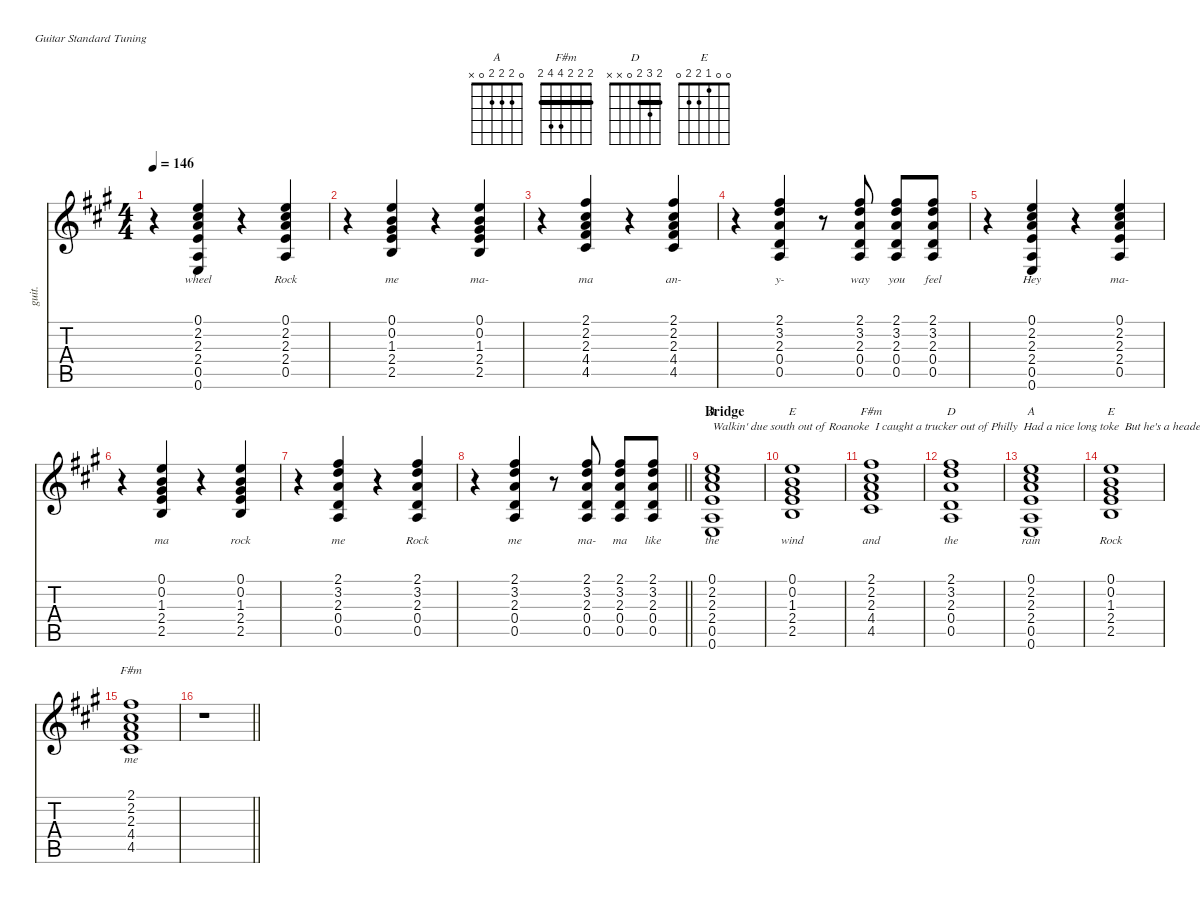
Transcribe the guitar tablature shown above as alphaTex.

\defaultSystemsLayout 4
\hideDynamics
\bracketExtendMode nobrackets
\otherSystemsTrackNameOrientation horizontal
\track ("Guitar - simple1" "guit.") {defaultSystemsLayout 8 instrument acousticguitarsteel}
\staff {score tabs}
\tuning (E4 B3 G3 D3 A2 E2)
\chord ("A" 0 2 2 2 0 x) {showfingering false}
\chord ("F#m" 2 2 2 4 4 2) {showfingering false barre (2 2 2)}
\chord ("D" 2 3 2 0 x x) {showfingering false barre 2}
\chord ("E" 0 0 1 2 2 0) {showfingering false}
\ts (4 4)
\tempo 146
\clef g2
\ks a
r.4{dy f beam Down} (0.1{acc forcenatural} 2.2{acc #} 2.3{acc forcenatural} 2.4{acc forcenatural} 0.5{acc forcenatural} 0.6{acc forcenatural}).4{lyrics (0 "wheel") lyrics (1 "") lyrics (2 "") lyrics (3 "") lyrics (4 "") beam Up} r.4{beam Up} (0.1{acc forcenatural} 2.2{acc #} 2.3{acc forcenatural} 2.4{acc forcenatural} 0.5{acc forcenatural}).4{lyrics (0 "Rock") lyrics (1 "") lyrics (2 "") lyrics (3 "") lyrics (4 "") beam Up} |
r.4{beam Down} (0.1{acc forcenatural} 0.2{acc forcenatural} 1.3{acc #} 2.4{acc forcenatural} 2.5{acc forcenatural}).4{lyrics (0 "me") lyrics (1 "") lyrics (2 "") lyrics (3 "") lyrics (4 "") beam Up} r.4{beam Up} (0.1{acc forcenatural} 0.2{acc forcenatural} 1.3{acc #} 2.4{acc forcenatural} 2.5{acc forcenatural}).4{lyrics (0 "ma-") lyrics (1 "") lyrics (2 "") lyrics (3 "") lyrics (4 "") beam Up} |
r.4{beam Down} (2.1{acc #} 2.2{acc #} 2.3{acc forcenatural} 4.4{acc #} 4.5{acc #}).4{lyrics (0 "ma") lyrics (1 "") lyrics (2 "") lyrics (3 "") lyrics (4 "") beam Up} r.4{beam Up} (2.1{acc #} 2.2{acc #} 2.3{acc forcenatural} 4.4{acc #} 4.5{acc #}).4{lyrics (0 "an-") lyrics (1 "") lyrics (2 "") lyrics (3 "") lyrics (4 "") beam Up} |
r.4{beam Down} (2.1{acc #} 3.2{acc forcenatural} 2.3{acc forcenatural} 0.4{acc forcenatural} 0.5{acc forcenatural}).4{lyrics (0 "y-") lyrics (1 "") lyrics (2 "") lyrics (3 "") lyrics (4 "") beam Up} r.8{beam Up} (2.1{acc #} 3.2{acc forcenatural} 2.3{acc forcenatural} 0.4{acc forcenatural} 0.5{acc forcenatural}).8{lyrics (0 "way") lyrics (1 "") lyrics (2 "") lyrics (3 "") lyrics (4 "") beam Up} (2.1{acc #} 3.2{acc forcenatural} 2.3{acc forcenatural} 0.4{acc forcenatural} 0.5{acc forcenatural}).8{lyrics (0 "you") lyrics (1 "") lyrics (2 "") lyrics (3 "") lyrics (4 "") beam Up} (2.1{acc #} 3.2{acc forcenatural} 2.3{acc forcenatural} 0.4{acc forcenatural} 0.5{acc forcenatural}).8{lyrics (0 "feel") lyrics (1 "") lyrics (2 "") lyrics (3 "") lyrics (4 "") beam Up} |
r.4{beam Down} (0.1{acc forcenatural} 2.2{acc #} 2.3{acc forcenatural} 2.4{acc forcenatural} 0.5{acc forcenatural} 0.6{acc forcenatural}).4{lyrics (0 "Hey") lyrics (1 "") lyrics (2 "") lyrics (3 "") lyrics (4 "") beam Up} r.4{beam Up} (0.1{acc forcenatural} 2.2{acc #} 2.3{acc forcenatural} 2.4{acc forcenatural} 0.5{acc forcenatural}).4{lyrics (0 "ma-") lyrics (1 "") lyrics (2 "") lyrics (3 "") lyrics (4 "") beam Up} |
r.4{beam Down} (0.1{acc forcenatural} 0.2{acc forcenatural} 1.3{acc #} 2.4{acc forcenatural} 2.5{acc forcenatural}).4{lyrics (0 "ma") lyrics (1 "") lyrics (2 "") lyrics (3 "") lyrics (4 "") beam Up} r.4{beam Up} (0.1{acc forcenatural} 0.2{acc forcenatural} 1.3{acc #} 2.4{acc forcenatural} 2.5{acc forcenatural}).4{lyrics (0 "rock") lyrics (1 "") lyrics (2 "") lyrics (3 "") lyrics (4 "") beam Up} |
r.4{beam Down} (2.1{acc #} 3.2{acc forcenatural} 2.3{acc forcenatural} 0.4{acc forcenatural} 0.5{acc forcenatural}).4{lyrics (0 "me") lyrics (1 "") lyrics (2 "") lyrics (3 "") lyrics (4 "") beam Up} r.4{beam Up} (2.1{acc #} 3.2{acc forcenatural} 2.3{acc forcenatural} 0.4{acc forcenatural} 0.5{acc forcenatural}).4{lyrics (0 "Rock") lyrics (1 "") lyrics (2 "") lyrics (3 "") lyrics (4 "") beam Up} |
\barLineRight lightlight
r.4{beam Down} (2.1{acc #} 3.2{acc forcenatural} 2.3{acc forcenatural} 0.4{acc forcenatural} 0.5{acc forcenatural}).4{lyrics (0 "me") lyrics (1 "") lyrics (2 "") lyrics (3 "") lyrics (4 "") beam Up} r.8{beam Up} (2.1{acc #} 3.2{acc forcenatural} 2.3{acc forcenatural} 0.4{acc forcenatural} 0.5{acc forcenatural}).8{lyrics (0 "ma-") lyrics (1 "") lyrics (2 "") lyrics (3 "") lyrics (4 "") beam Up} (2.1{acc #} 3.2{acc forcenatural} 2.3{acc forcenatural} 0.4{acc forcenatural} 0.5{acc forcenatural}).8{lyrics (0 "ma") lyrics (1 "") lyrics (2 "") lyrics (3 "") lyrics (4 "") beam Up} (2.1{acc #} 3.2{acc forcenatural} 2.3{acc forcenatural} 0.4{acc forcenatural} 0.5{acc forcenatural}).8{lyrics (0 "like") lyrics (1 "") lyrics (2 "") lyrics (3 "") lyrics (4 "") beam Up} |
\section ("" "Bridge")
(0.1{acc forcenatural} 2.2{acc #} 2.3{acc forcenatural} 2.4{acc forcenatural} 0.5{acc forcenatural} 0.6{acc forcenatural}).1{ch "A" txt "Walkin' due south out of Roanoke  I caught a trucker out of Philly  Had a nice long toke  But he's a headed west from the Cumberland Gap  To Johnson City, Tennessee" lyrics (0 "the") lyrics (1 "") lyrics (2 "") lyrics (3 "") lyrics (4 "") beam Up} |
(0.1{acc forcenatural} 0.2{acc forcenatural} 1.3{acc #} 2.4{acc forcenatural} 2.5{acc forcenatural}).1{ch "E" lyrics (0 "wind") lyrics (1 "") lyrics (2 "") lyrics (3 "") lyrics (4 "") beam Up} |
(2.1{acc #} 2.2{acc #} 2.3{acc forcenatural} 4.4{acc #} 4.5{acc #}).1{ch "F#m" lyrics (0 "and") lyrics (1 "") lyrics (2 "") lyrics (3 "") lyrics (4 "") beam Up} |
(2.1{acc #} 3.2{acc forcenatural} 2.3{acc forcenatural} 0.4{acc forcenatural} 0.5{acc forcenatural}).1{ch "D" lyrics (0 "the") lyrics (1 "") lyrics (2 "") lyrics (3 "") lyrics (4 "") beam Up} |
(0.1{acc forcenatural} 2.2{acc #} 2.3{acc forcenatural} 2.4{acc forcenatural} 0.5{acc forcenatural} 0.6{acc forcenatural}).1{ch "A" lyrics (0 "rain") lyrics (1 "") lyrics (2 "") lyrics (3 "") lyrics (4 "") beam Up} |
(0.1{acc forcenatural} 0.2{acc forcenatural} 1.3{acc #} 2.4{acc forcenatural} 2.5{acc forcenatural}).1{ch "E" lyrics (0 "Rock") lyrics (1 "") lyrics (2 "") lyrics (3 "") lyrics (4 "") beam Up} |
(2.1{acc #} 2.2{acc #} 2.3{acc forcenatural} 4.4{acc #} 4.5{acc #}).1{ch "F#m" lyrics (0 "me") lyrics (1 "") lyrics (2 "") lyrics (3 "") lyrics (4 "") beam Up} |
\barLineRight lightlight
r.1{beam Down}
